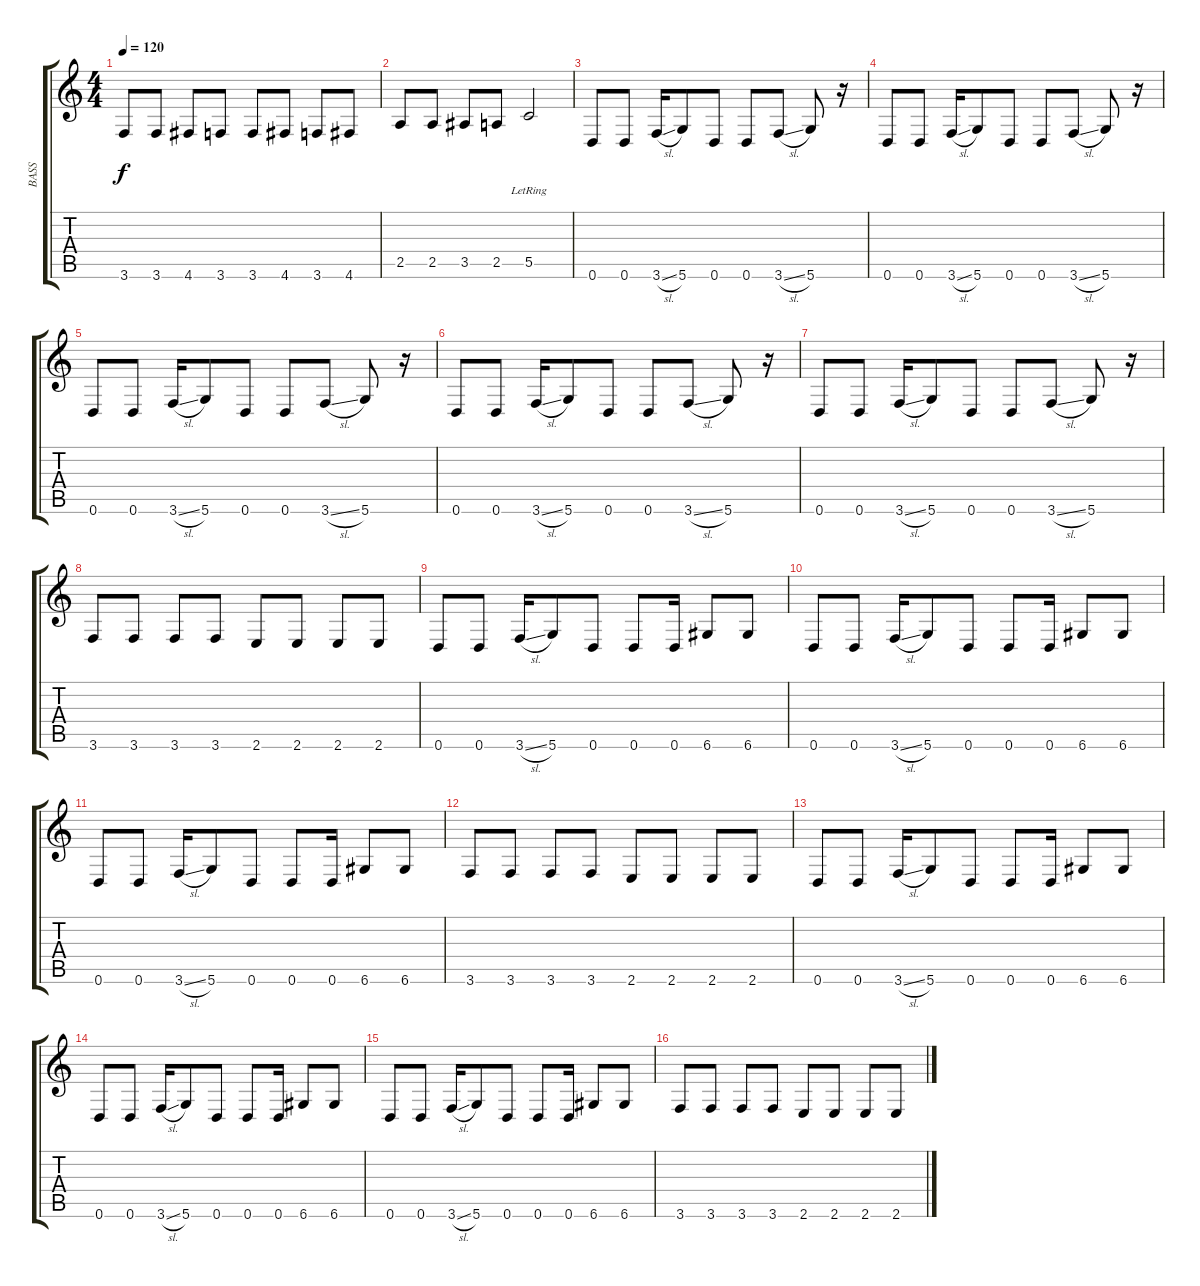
\track ("BASS" "BASS") {instrument electricbassfinger}
\staff {score tabs}
\tuning (D4 A3 F3 C3 G2 D2) {hide}
\ts (4 4)
\tempo 120
\clef g2
\ks c
3.6.8{dy f} 3.6.8 4.6.8 3.6.8 3.6.8 4.6.8 3.6.8 4.6.8 |
2.5.8 2.5.8 3.5.8 2.5.8 5.5{lr}.2 |
0.6.8 0.6.8 3.6{sl}.16 5.6.8 0.6.8 0.6.8 3.6{sl}.8 5.6.8 r.16 |
0.6.8 0.6.8 3.6{sl}.16 5.6.8 0.6.8 0.6.8 3.6{sl}.8 5.6.8 r.16 |
0.6.8 0.6.8 3.6{sl}.16 5.6.8 0.6.8 0.6.8 3.6{sl}.8 5.6.8 r.16 |
0.6.8 0.6.8 3.6{sl}.16 5.6.8 0.6.8 0.6.8 3.6{sl}.8 5.6.8 r.16 |
0.6.8 0.6.8 3.6{sl}.16 5.6.8 0.6.8 0.6.8 3.6{sl}.8 5.6.8 r.16 |
3.6.8 3.6.8 3.6.8 3.6.8 2.6.8 2.6.8 2.6.8 2.6.8 |
0.6.8 0.6.8 3.6{sl}.16 5.6.8 0.6.8 0.6.8 0.6.16 6.6.8 6.6.8 |
0.6.8 0.6.8 3.6{sl}.16 5.6.8 0.6.8 0.6.8 0.6.16 6.6.8 6.6.8 |
0.6.8 0.6.8 3.6{sl}.16 5.6.8 0.6.8 0.6.8 0.6.16 6.6.8 6.6.8 |
3.6.8 3.6.8 3.6.8 3.6.8 2.6.8 2.6.8 2.6.8 2.6.8 |
0.6.8 0.6.8 3.6{sl}.16 5.6.8 0.6.8 0.6.8 0.6.16 6.6.8 6.6.8 |
0.6.8 0.6.8 3.6{sl}.16 5.6.8 0.6.8 0.6.8 0.6.16 6.6.8 6.6.8 |
0.6.8 0.6.8 3.6{sl}.16 5.6.8 0.6.8 0.6.8 0.6.16 6.6.8 6.6.8 |
3.6.8 3.6.8 3.6.8 3.6.8 2.6.8 2.6.8 2.6.8 2.6.8
